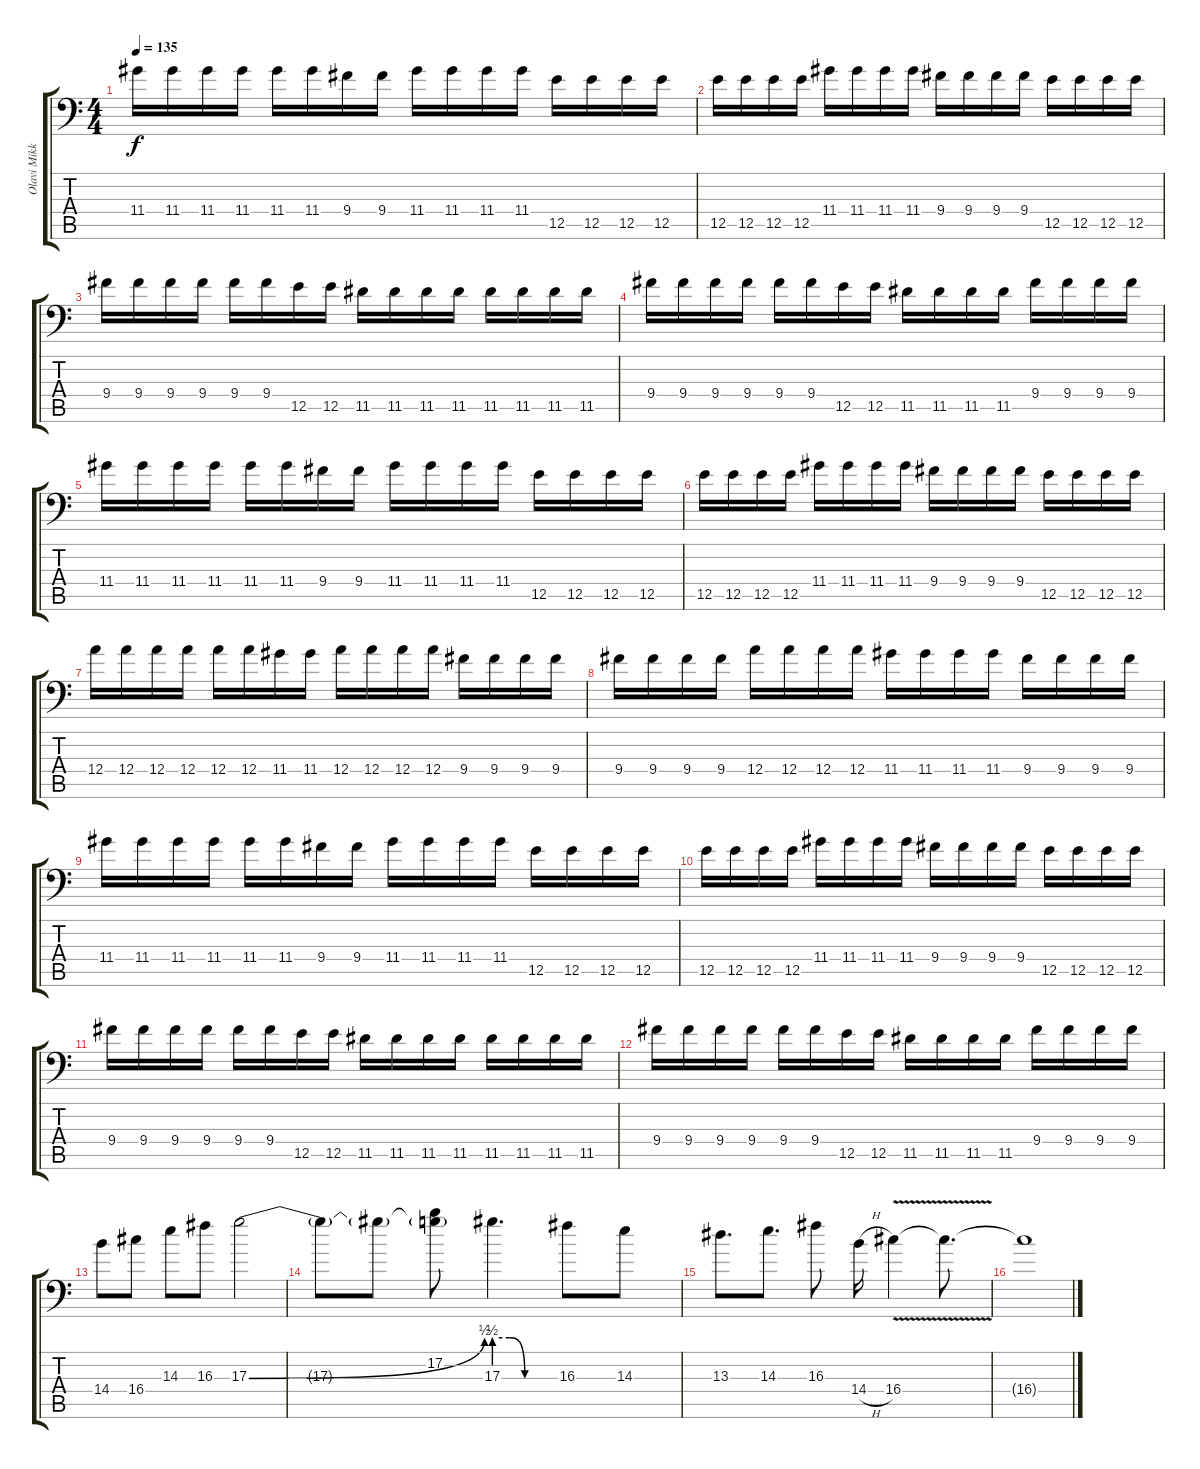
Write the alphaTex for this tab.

\track ("Olavi Mikkonen" "Olavi Mikk") {instrument distortionguitar}
\staff {score tabs}
\tuning (B3 Gb3 D3 A2 E2 A1) {hide}
\ts (4 4)
\tempo 135
\clef f4
\ks c
11.4.16{dy f} 11.4.16 11.4.16 11.4.16 11.4.16 11.4.16 9.4.16 9.4.16 11.4.16 11.4.16 11.4.16 11.4.16 12.5.16 12.5.16 12.5.16 12.5.16 |
12.5.16 12.5.16 12.5.16 12.5.16 11.4.16 11.4.16 11.4.16 11.4.16 9.4.16 9.4.16 9.4.16 9.4.16 12.5.16 12.5.16 12.5.16 12.5.16 |
9.4.16 9.4.16 9.4.16 9.4.16 9.4.16 9.4.16 12.5.16 12.5.16 11.5.16 11.5.16 11.5.16 11.5.16 11.5.16 11.5.16 11.5.16 11.5.16 |
9.4.16 9.4.16 9.4.16 9.4.16 9.4.16 9.4.16 12.5.16 12.5.16 11.5.16 11.5.16 11.5.16 11.5.16 9.4.16 9.4.16 9.4.16 9.4.16 |
11.4.16 11.4.16 11.4.16 11.4.16 11.4.16 11.4.16 9.4.16 9.4.16 11.4.16 11.4.16 11.4.16 11.4.16 12.5.16 12.5.16 12.5.16 12.5.16 |
12.5.16 12.5.16 12.5.16 12.5.16 11.4.16 11.4.16 11.4.16 11.4.16 9.4.16 9.4.16 9.4.16 9.4.16 12.5.16 12.5.16 12.5.16 12.5.16 |
12.4.16 12.4.16 12.4.16 12.4.16 12.4.16 12.4.16 11.4.16 11.4.16 12.4.16 12.4.16 12.4.16 12.4.16 9.4.16 9.4.16 9.4.16 9.4.16 |
9.4.16 9.4.16 9.4.16 9.4.16 12.4.16 12.4.16 12.4.16 12.4.16 11.4.16 11.4.16 11.4.16 11.4.16 9.4.16 9.4.16 9.4.16 9.4.16 |
11.4.16 11.4.16 11.4.16 11.4.16 11.4.16 11.4.16 9.4.16 9.4.16 11.4.16 11.4.16 11.4.16 11.4.16 12.5.16 12.5.16 12.5.16 12.5.16 |
12.5.16 12.5.16 12.5.16 12.5.16 11.4.16 11.4.16 11.4.16 11.4.16 9.4.16 9.4.16 9.4.16 9.4.16 12.5.16 12.5.16 12.5.16 12.5.16 |
9.4.16 9.4.16 9.4.16 9.4.16 9.4.16 9.4.16 12.5.16 12.5.16 11.5.16 11.5.16 11.5.16 11.5.16 11.5.16 11.5.16 11.5.16 11.5.16 |
9.4.16 9.4.16 9.4.16 9.4.16 9.4.16 9.4.16 12.5.16 12.5.16 11.5.16 11.5.16 11.5.16 11.5.16 9.4.16 9.4.16 9.4.16 9.4.16 |
14.4.8 16.4.8 14.3.8 16.3.8 17.3{be (bend 0 0 60 2)}.2 |
17.3{t}.8 17.3{t}.8 (17.2 17.3{t}).8 17.3{be (custom 0 2 15 2 30 0 60 0)}.4{d} 16.3.8 14.3.8 |
13.3.8{d} 14.3.8{d} 16.3.8 14.4{h}.16 16.4{v}.4 16.4{t}.8{d} |
16.4{t}.1
